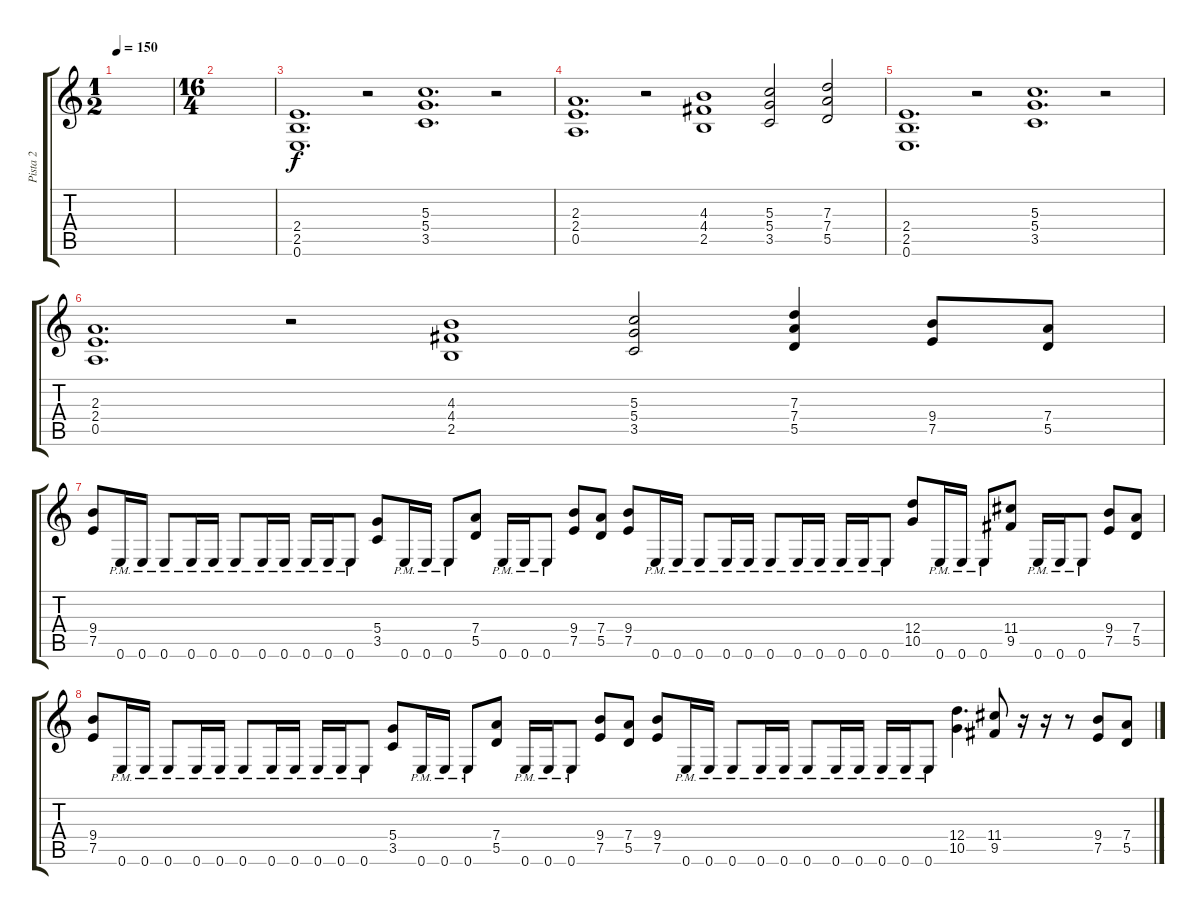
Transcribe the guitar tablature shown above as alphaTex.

\track ("Pista 2" "Pista 2") {instrument overdrivenguitar}
\staff {score tabs}
\tuning (E4 B3 G3 D3 A2 E2) {hide}
\ts (1 2)
\tempo 150
\clef g2
\ks c
|
\ts (16 4)
|
(2.4 2.5 0.6).1{d} r.2 (5.3 5.4 3.5).1{d} r.2 |
(2.3 2.4 0.5).1{d} r.2 (4.3 4.4 2.5).1 (5.3 5.4 3.5).2 (7.3 7.4 5.5).2 |
(2.4 2.5 0.6).1{d} r.2 (5.3 5.4 3.5).1{d} r.2 |
(2.3 2.4 0.5).1{d} r.2 (4.3 4.4 2.5).1 (5.3 5.4 3.5).2 (7.3 7.4 5.5).4 (9.4 7.5).8 (7.4 5.5).8 |
(9.4 7.5).8 0.6{pm}.16 0.6{pm}.16 0.6{pm}.8 0.6{pm}.16 0.6{pm}.16 0.6{pm}.8 0.6{pm}.16 0.6{pm}.16 0.6{pm}.16 0.6{pm}.16 0.6{pm}.8 (5.4 3.5).8 0.6{pm}.16 0.6{pm}.16 0.6{pm}.8 (7.4 5.5).8 0.6{pm}.16 0.6{pm}.16 0.6{pm}.8 (9.4 7.5).8 (7.4 5.5).8 (9.4 7.5).8 0.6{pm}.16 0.6{pm}.16 0.6{pm}.8 0.6{pm}.16 0.6{pm}.16 0.6{pm}.8 0.6{pm}.16 0.6{pm}.16 0.6{pm}.16 0.6{pm}.16 0.6{pm}.8 (12.4 10.5).8 0.6{pm}.16 0.6{pm}.16 0.6{pm}.8 (11.4 9.5).8 0.6{pm}.16 0.6{pm}.16 0.6{pm}.8 (9.4 7.5).8 (7.4 5.5).8 |
(9.4 7.5).8 0.6{pm}.16 0.6{pm}.16 0.6{pm}.8 0.6{pm}.16 0.6{pm}.16 0.6{pm}.8 0.6{pm}.16 0.6{pm}.16 0.6{pm}.16 0.6{pm}.16 0.6{pm}.8 (5.4 3.5).8 0.6{pm}.16 0.6{pm}.16 0.6{pm}.8 (7.4 5.5).8 0.6{pm}.16 0.6{pm}.16 0.6{pm}.8 (9.4 7.5).8 (7.4 5.5).8 (9.4 7.5).8 0.6{pm}.16 0.6{pm}.16 0.6{pm}.8 0.6{pm}.16 0.6{pm}.16 0.6{pm}.8 0.6{pm}.16 0.6{pm}.16 0.6{pm}.16 0.6{pm}.16 0.6{pm}.8 (12.4 10.5).4{d} (11.4 9.5).8 r.16 r.16 r.8 (9.4 7.5).8 (7.4 5.5).8
